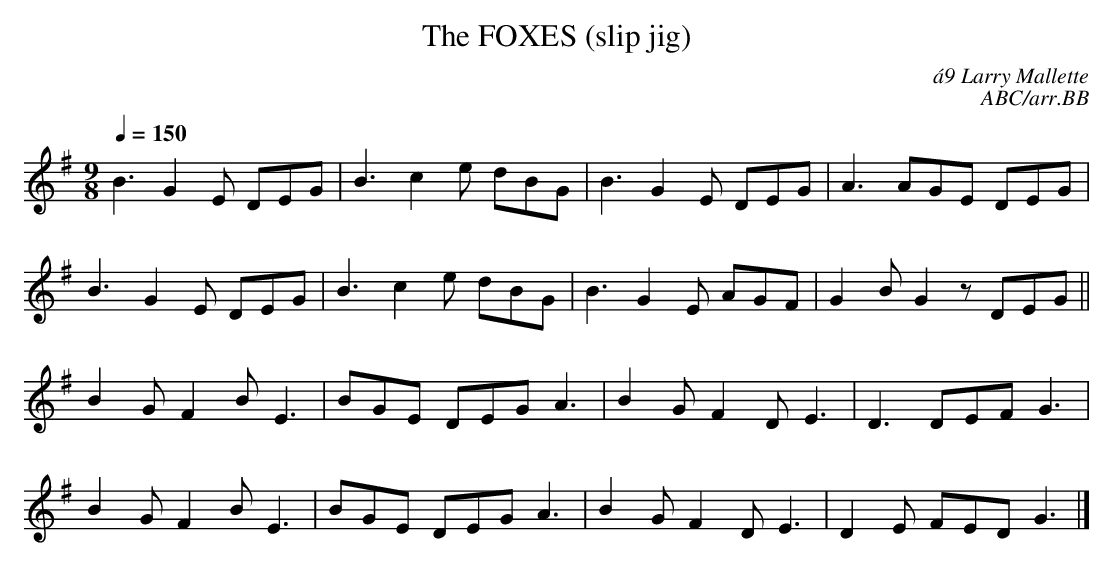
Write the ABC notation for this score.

X:1
T:FOXES (slip jig), The
C:\'a9 Larry Mallette
C:ABC/arr.BB
Q:1/4=150
M:9/8
K:Em
B3 G2E DEG|B3 c2e dBG|B3 G2E DEG|A3 AGE DEG|
B3 G2E DEG|B3 c2e dBG|B3 G2E AGF|G2B G2z DEG||
B2G F2B E3|BGE DEG A3|B2G F2D E3|D3 DEF G3|
B2G F2B E3|BGE DEG A3|B2G F2D E3|D2E FED G3 |]
